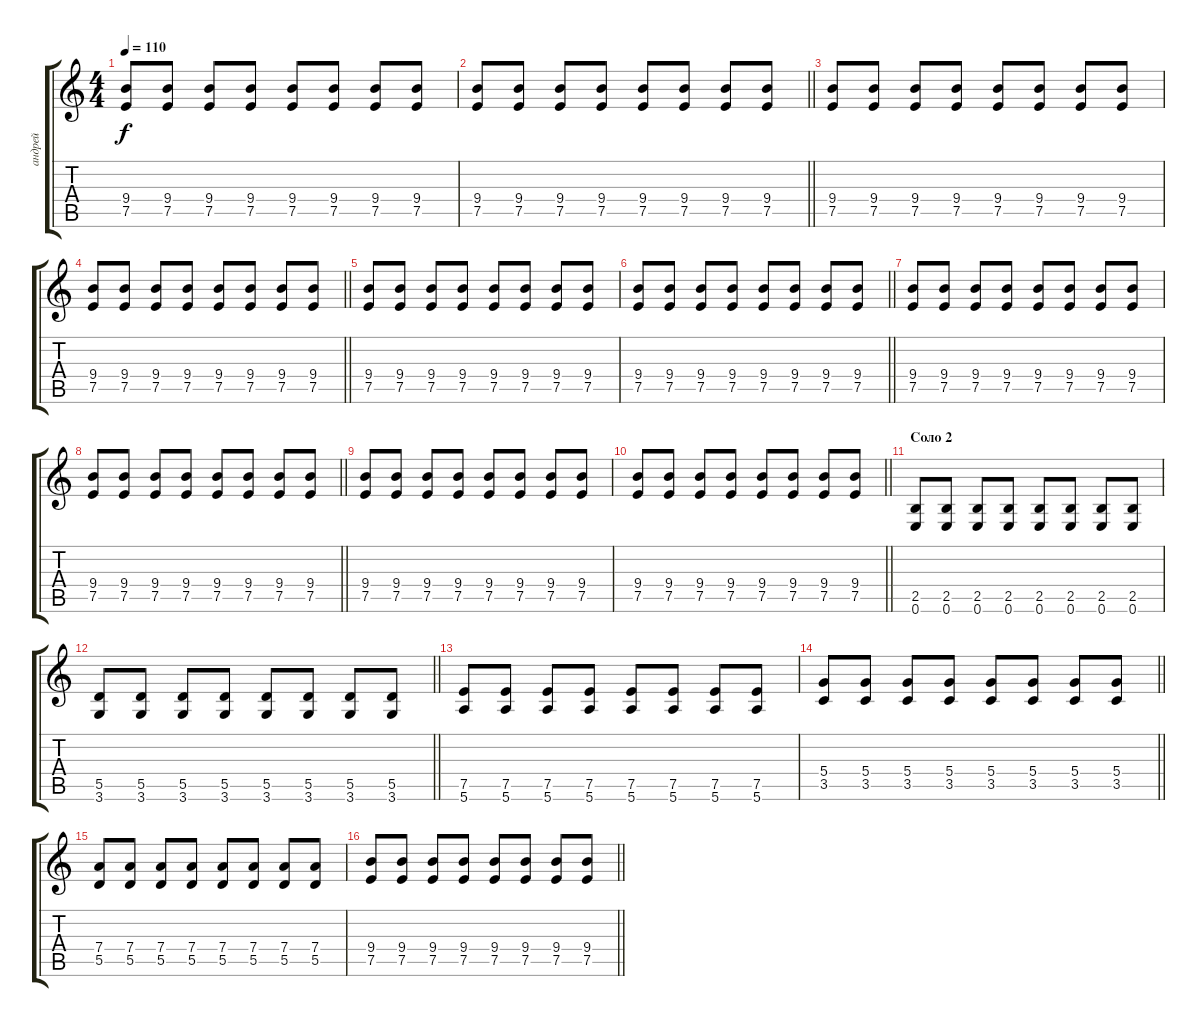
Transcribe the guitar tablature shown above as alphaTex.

\track ("андрей" "андрей") {instrument acousticguitarsteel}
\staff {score tabs}
\tuning (E4 B3 G3 D3 A2 E2) {hide}
\ts (4 4)
\tempo 110
\clef g2
\ks c
(9.4 7.5).8{dy f} (9.4 7.5).8 (9.4 7.5).8 (9.4 7.5).8 (9.4 7.5).8 (9.4 7.5).8 (9.4 7.5).8 (9.4 7.5).8 |
\barLineRight lightlight
(9.4 7.5).8 (9.4 7.5).8 (9.4 7.5).8 (9.4 7.5).8 (9.4 7.5).8 (9.4 7.5).8 (9.4 7.5).8 (9.4 7.5).8 |
(9.4 7.5).8 (9.4 7.5).8 (9.4 7.5).8 (9.4 7.5).8 (9.4 7.5).8 (9.4 7.5).8 (9.4 7.5).8 (9.4 7.5).8 |
\barLineRight lightlight
(9.4 7.5).8 (9.4 7.5).8 (9.4 7.5).8 (9.4 7.5).8 (9.4 7.5).8 (9.4 7.5).8 (9.4 7.5).8 (9.4 7.5).8 |
(9.4 7.5).8 (9.4 7.5).8 (9.4 7.5).8 (9.4 7.5).8 (9.4 7.5).8 (9.4 7.5).8 (9.4 7.5).8 (9.4 7.5).8 |
\barLineRight lightlight
(9.4 7.5).8 (9.4 7.5).8 (9.4 7.5).8 (9.4 7.5).8 (9.4 7.5).8 (9.4 7.5).8 (9.4 7.5).8 (9.4 7.5).8 |
(9.4 7.5).8 (9.4 7.5).8 (9.4 7.5).8 (9.4 7.5).8 (9.4 7.5).8 (9.4 7.5).8 (9.4 7.5).8 (9.4 7.5).8 |
\barLineRight lightlight
(9.4 7.5).8 (9.4 7.5).8 (9.4 7.5).8 (9.4 7.5).8 (9.4 7.5).8 (9.4 7.5).8 (9.4 7.5).8 (9.4 7.5).8 |
(9.4 7.5).8 (9.4 7.5).8 (9.4 7.5).8 (9.4 7.5).8 (9.4 7.5).8 (9.4 7.5).8 (9.4 7.5).8 (9.4 7.5).8 |
\barLineRight lightlight
(9.4 7.5).8 (9.4 7.5).8 (9.4 7.5).8 (9.4 7.5).8 (9.4 7.5).8 (9.4 7.5).8 (9.4 7.5).8 (9.4 7.5).8 |
\section ("" "Соло 2")
(2.5 0.6).8 (2.5 0.6).8 (2.5 0.6).8 (2.5 0.6).8 (2.5 0.6).8 (2.5 0.6).8 (2.5 0.6).8 (2.5 0.6).8 |
\barLineRight lightlight
(5.5 3.6).8 (5.5 3.6).8 (5.5 3.6).8 (5.5 3.6).8 (5.5 3.6).8 (5.5 3.6).8 (5.5 3.6).8 (5.5 3.6).8 |
(7.5 5.6).8 (7.5 5.6).8 (7.5 5.6).8 (7.5 5.6).8 (7.5 5.6).8 (7.5 5.6).8 (7.5 5.6).8 (7.5 5.6).8 |
\barLineRight lightlight
(5.4 3.5).8 (5.4 3.5).8 (5.4 3.5).8 (5.4 3.5).8 (5.4 3.5).8 (5.4 3.5).8 (5.4 3.5).8 (5.4 3.5).8 |
(7.4 5.5).8 (7.4 5.5).8 (7.4 5.5).8 (7.4 5.5).8 (7.4 5.5).8 (7.4 5.5).8 (7.4 5.5).8 (7.4 5.5).8 |
\barLineRight lightlight
(9.4 7.5).8 (9.4 7.5).8 (9.4 7.5).8 (9.4 7.5).8 (9.4 7.5).8 (9.4 7.5).8 (9.4 7.5).8 (9.4 7.5).8
